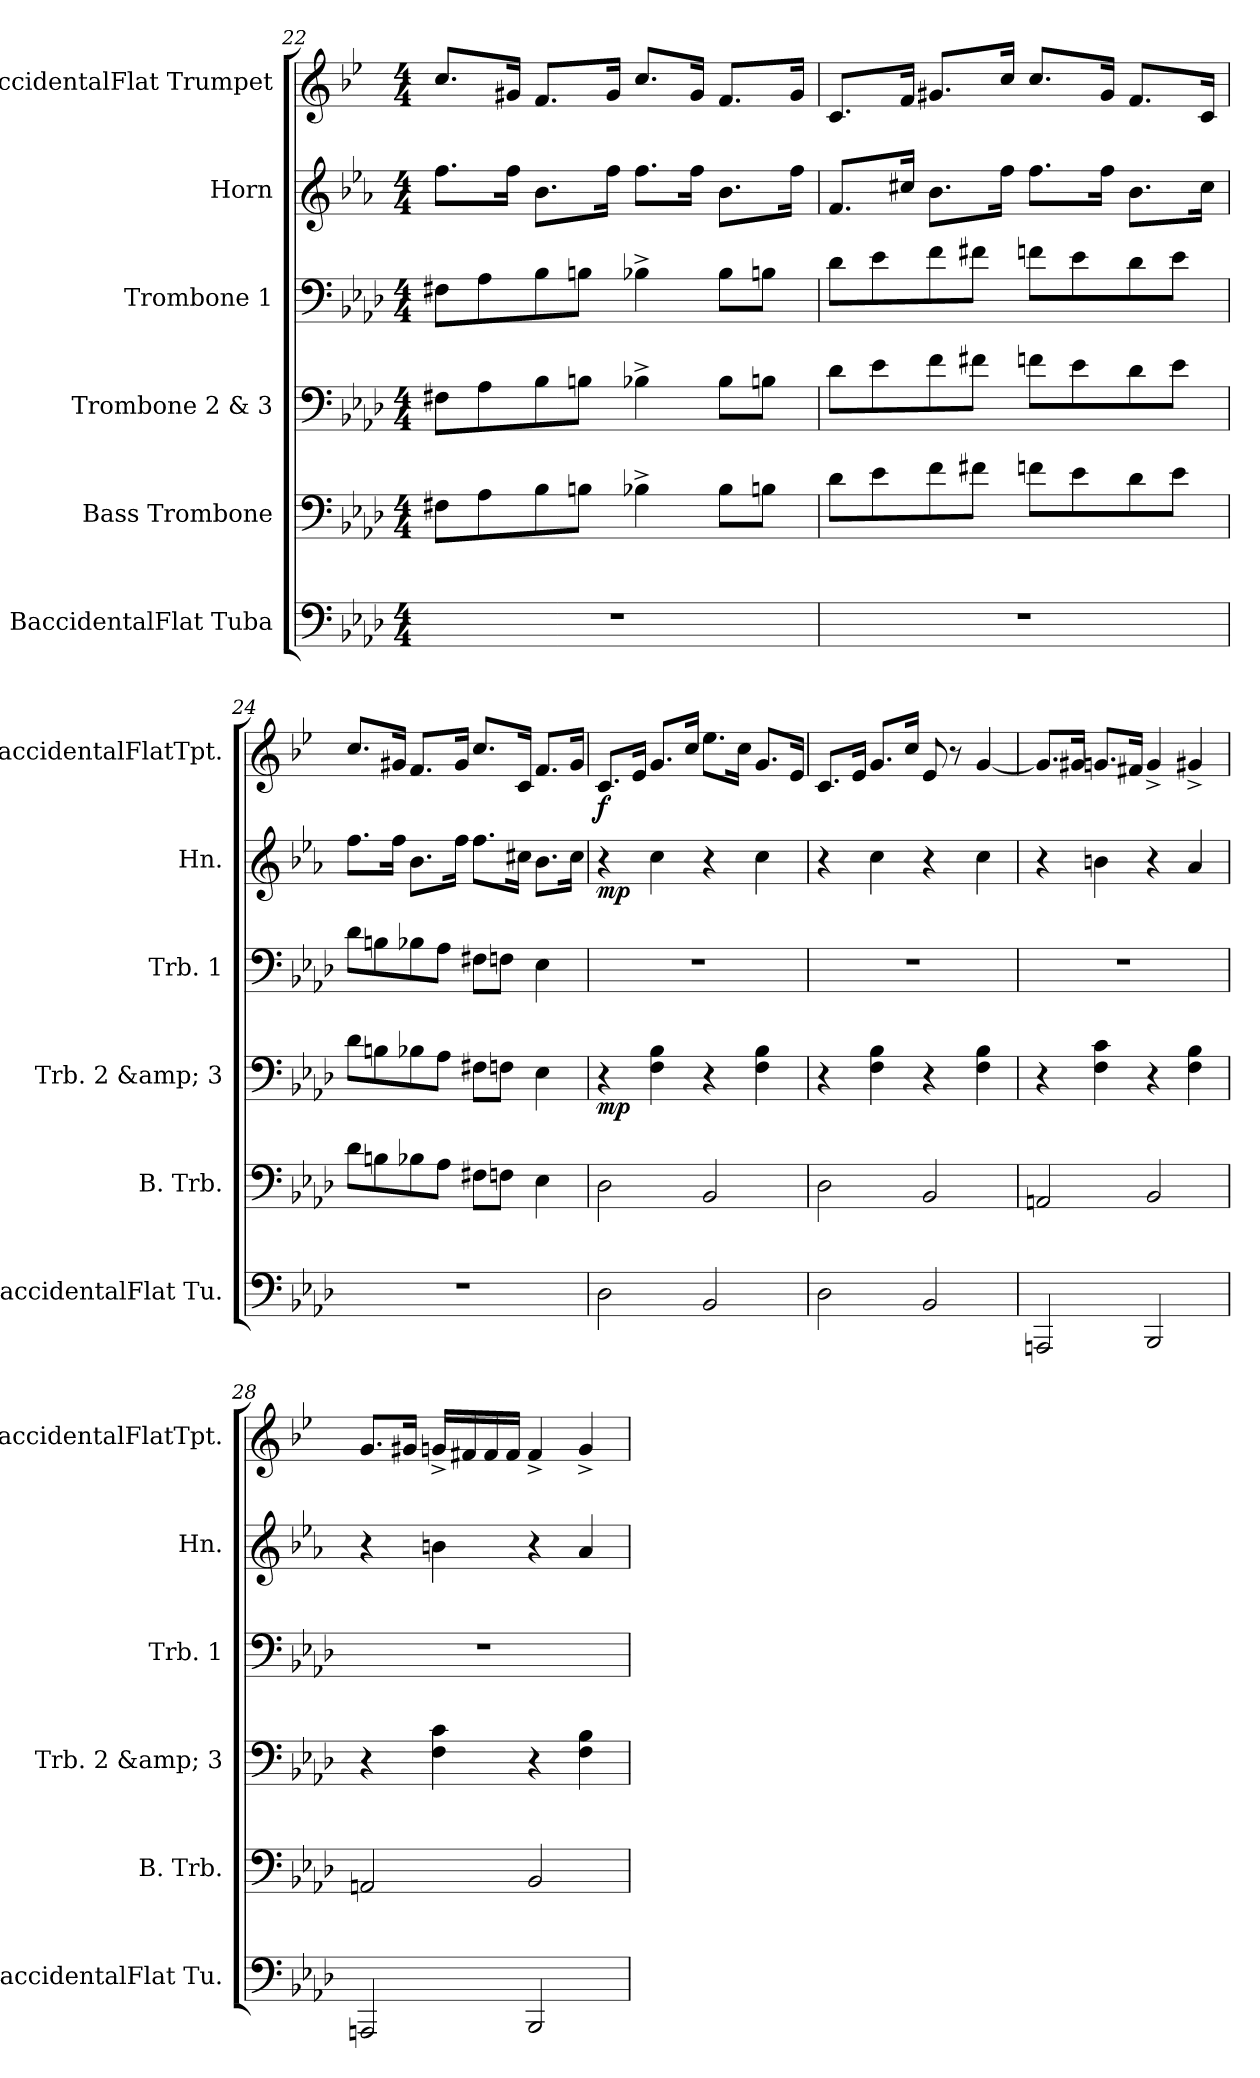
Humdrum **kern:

**kern	**kern	**kern	**dynam	**kern	**kern	**dynam	**kern	**dynam
*part6	*part5	*part4	*part4	*part3	*part2	*part2	*part1	*part1
*staff6	*staff5	*staff4	*staff4	*staff3	*staff2	*staff2	*staff1	*staff1
*I"BaccidentalFlat Tuba	*I"Bass Trombone	*I"Trombone 2 &amp; 3	*	*I"Trombone 1	*I"Horn	*	*I"BaccidentalFlat Trumpet	*
*I'BaccidentalFlat Tu.	*I'B. Trb.	*I'Trb. 2 &amp; 3	*	*I'Trb. 1	*I'Hn.	*	*I'BaccidentalFlatTpt.	*
*clefF4	*clefF4	*clefF4	*	*clefF4	*clefG2	*	*clefG2	*
*	*	*	*	*	*ITrd4c7	*	*ITrd1c2	*
*k[b-e-a-d-]	*k[b-e-a-d-]	*k[b-e-a-d-]	*	*k[b-e-a-d-]	*k[b-e-a-d-]	*	*k[b-e-a-d-]	*
*M4/4	*M4/4	*M4/4	*	*M4/4	*M4/4	*	*M4/4	*
=22	=22	=22	=22	=22	=22	=22	=22	=22
1r	8F#X\L	8F#X\L	.	8F#X\L	8.b-\L	.	8.b-/L	.
.	8A-\	8A-\	.	8A-\	.	.	.	.
.	.	.	.	.	16b-\Jk	.	16f#X/Jk	.
.	8B-\	8B-\	.	8B-\	8.e-\L	.	8.e-/L	.
.	8Bn\J	8Bn\J	.	8Bn\J	.	.	.	.
.	.	.	.	.	16b-\Jk	.	16f#/Jk	.
.	4B-X^\	4B-X^\	.	4B-X^\	8.b-\L	.	8.b-/L	.
.	.	.	.	.	16b-\Jk	.	16f#/Jk	.
.	8B-\L	8B-\L	.	8B-\L	8.e-\L	.	8.e-/L	.
.	8Bn\J	8Bn\J	.	8Bn\J	.	.	.	.
.	.	.	.	.	16b-\Jk	.	16f#/Jk	.
!!LO:PB:g=z
=23	=23	=23	=23	=23	=23	=23	=23	=23
1r	8d-\L	8d-\L	.	8d-\L	8.B-/L	.	8.B-/L	.
.	8e-\	8e-\	.	8e-\	.	.	.	.
.	.	.	.	.	16f#X/Jk	.	16e-/Jk	.
.	8f\	8f\	.	8f\	8.e-\L	.	8.f#X/L	.
.	8f#X\J	8f#X\J	.	8f#X\J	.	.	.	.
.	.	.	.	.	16b-\Jk	.	16b-/Jk	.
.	8fn\L	8fn\L	.	8fn\L	8.b-\L	.	8.b-/L	.
.	8e-\	8e-\	.	8e-\	.	.	.	.
.	.	.	.	.	16b-\Jk	.	16f#/Jk	.
.	8d-\	8d-\	.	8d-\	8.e-\L	.	8.e-/L	.
.	8e-\J	8e-\J	.	8e-\J	.	.	.	.
.	.	.	.	.	16f#\Jk	.	16B-/Jk	.
=24	=24	=24	=24	=24	=24	=24	=24	=24
1r	8d-\L	8d-\L	.	8d-\L	8.b-\L	.	8.b-/L	.
.	8Bn\	8Bn\	.	8Bn\	.	.	.	.
.	.	.	.	.	16b-\Jk	.	16f#X/Jk	.
.	8B-X\	8B-X\	.	8B-X\	8.e-\L	.	8.e-/L	.
.	8A-\J	8A-\J	.	8A-\J	.	.	.	.
.	.	.	.	.	16b-\Jk	.	16f#/Jk	.
.	8F#X\L	8F#X\L	.	8F#X\L	8.b-\L	.	8.b-/L	.
.	8Fn\J	8Fn\J	.	8Fn\J	.	.	.	.
.	.	.	.	.	16f#X\Jk	.	16B-/Jk	.
.	4E-\	4E-\	.	4E-\	8.e-\L	.	8.e-/L	.
.	.	.	.	.	16f#\Jk	.	16f#/Jk	.
=25	=25	=25	=25	=25	=25	=25	=25	=25
!	!	!	!LO:DY:b	!	!	!LO:DY:b	!	!LO:DY:b
2D-\	2D-\	4r	mp	1r	4r	mp	8.B-/L	f
.	.	.	.	.	.	.	16d-/Jk	.
.	.	4F\ 4B-\	.	.	4f\	.	8.f/L	.
.	.	.	.	.	.	.	16b-/Jk	.
2BB-/	2BB-/	4r	.	.	4r	.	8.dd-\L	.
.	.	.	.	.	.	.	16b-\Jk	.
.	.	4F\ 4B-\	.	.	4f\	.	8.f/L	.
.	.	.	.	.	.	.	16d-/Jk	.
!!LO:LB:g=z
=26	=26	=26	=26	=26	=26	=26	=26	=26
2D-\	2D-\	4r	.	1r	4r	.	8.B-/L	.
.	.	.	.	.	.	.	16d-/Jk	.
.	.	4F\ 4B-\	.	.	4f\	.	8.f/L	.
.	.	.	.	.	.	.	16b-/Jk	.
2BB-/	2BB-/	4r	.	.	4r	.	8d-/	.
.	.	.	.	.	.	.	8r	.
.	.	4F\ 4B-\	.	.	4f\	.	[4f/	.
=27	=27	=27	=27	=27	=27	=27	=27	=27
2AAAn/	2AAn/	4r	.	1r	4r	.	8.f/L]	.
.	.	.	.	.	.	.	16f#X/Jk	.
.	.	4F\ 4c\	.	.	4en\	.	8.fn/L	.
.	.	.	.	.	.	.	16en/Jk	.
2BBB-/	2BB-/	4r	.	.	4r	.	4f^/	.
.	.	4F\ 4B-\	.	.	4d-/	.	4f#X^/	.
=28	=28	=28	=28	=28	=28	=28	=28	=28
2AAAn/	2AAn/	4r	.	1r	4r	.	8.f/L	.
.	.	.	.	.	.	.	16f#X/Jk	.
.	.	4F\ 4c\	.	.	4en\	.	16fn^/LL	.
.	.	.	.	.	.	.	16en/	.
.	.	.	.	.	.	.	16e/	.
.	.	.	.	.	.	.	16e/JJ	.
2BBB-/	2BB-/	4r	.	.	4r	.	4e^/	.
.	.	4F\ 4B-\	.	.	4d-/	.	4f^/	.
=	=	=	=	=	=	=	=	=
*-	*-	*-	*-	*-	*-	*-	*-	*-
